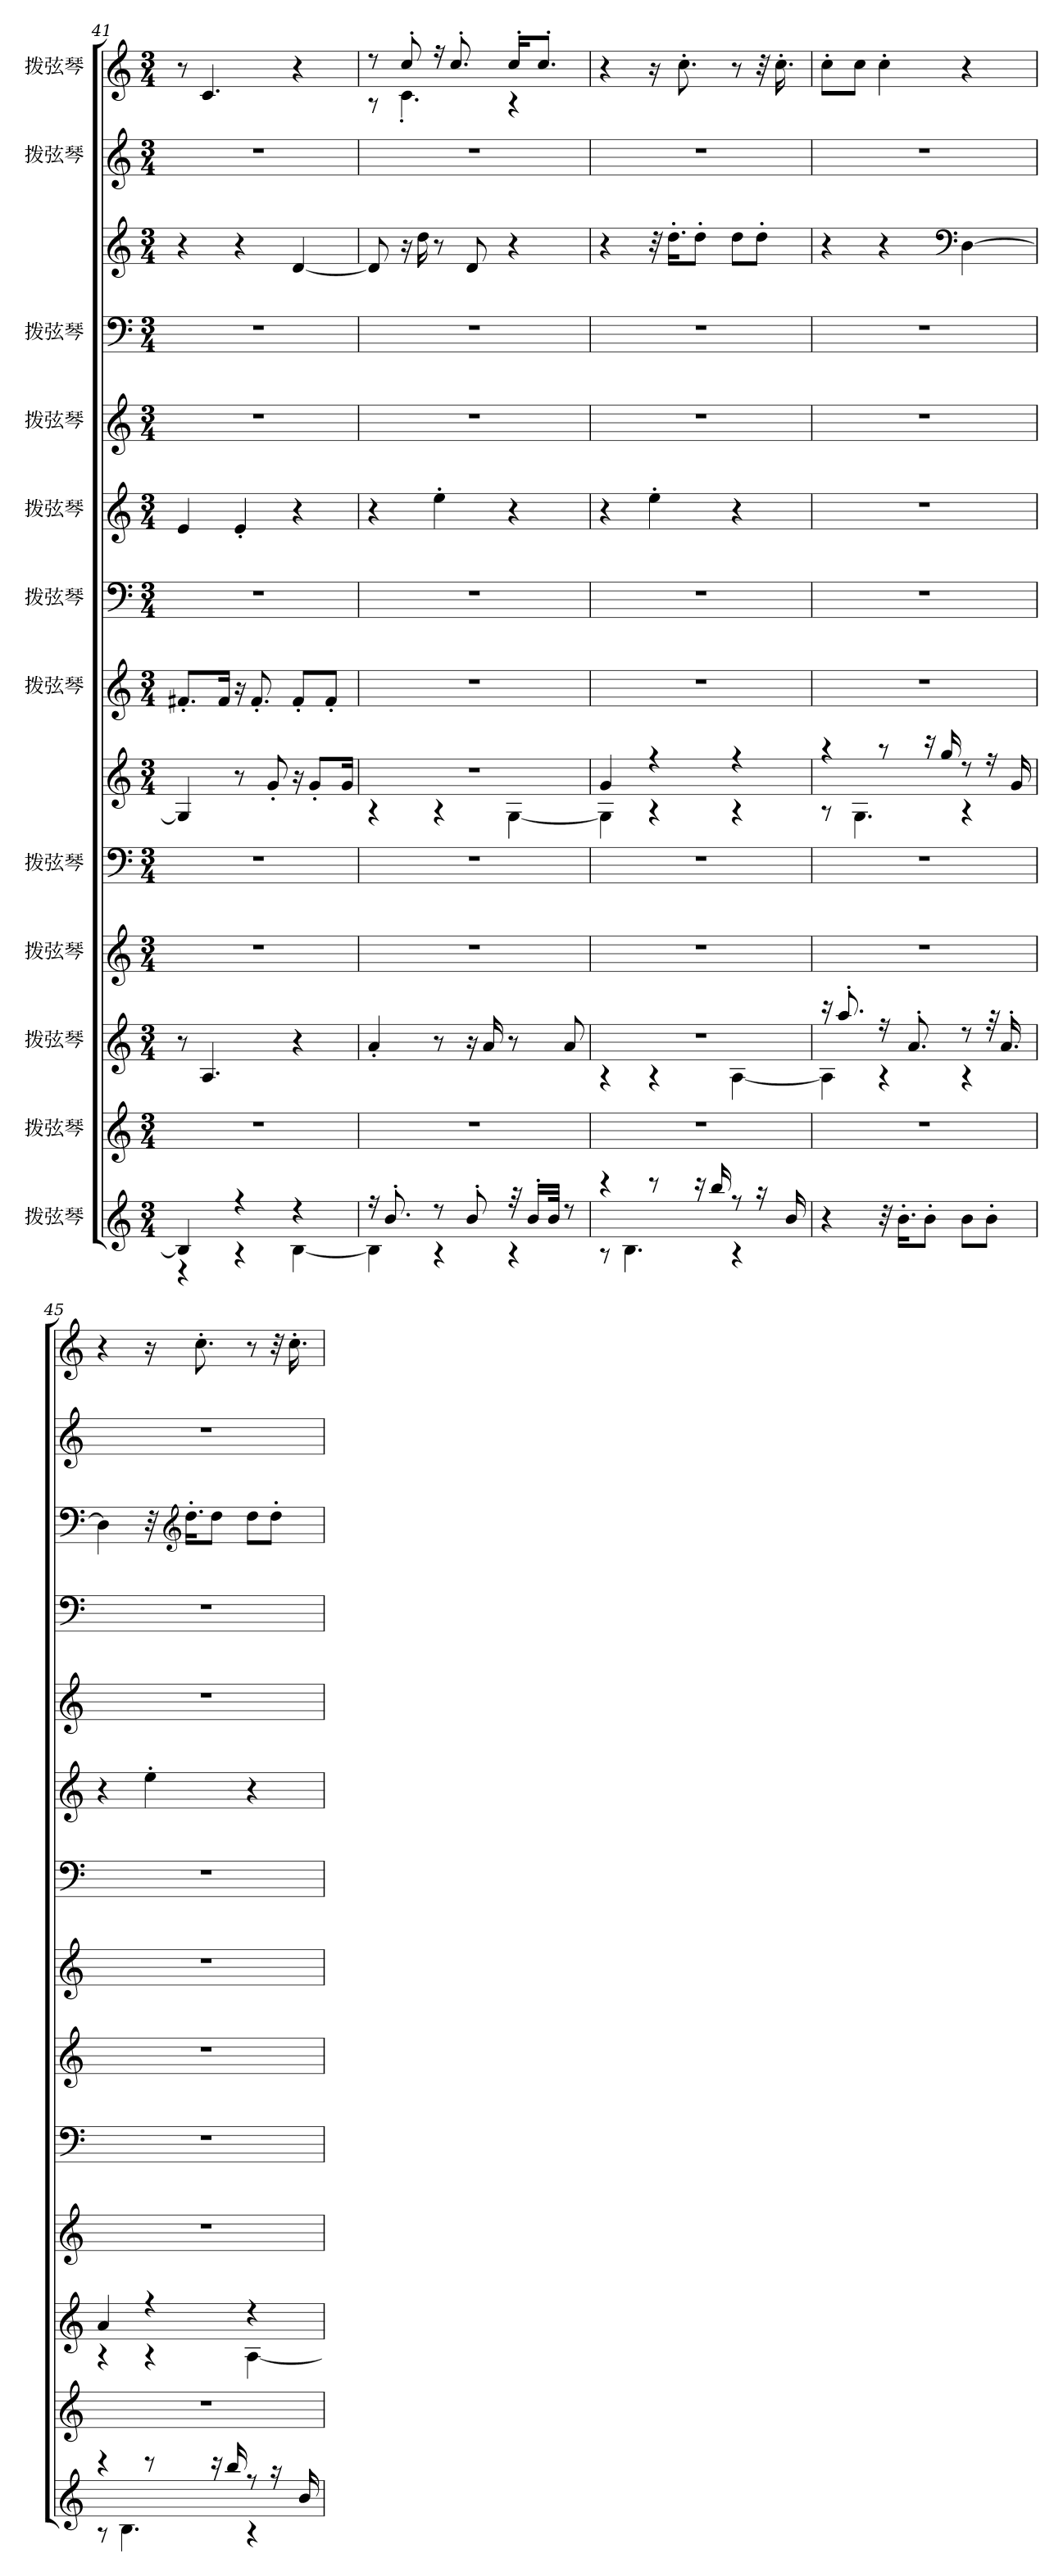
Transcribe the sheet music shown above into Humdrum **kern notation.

**kern	**kern	**kern	**kern	**kern	**kern	**kern	**kern	**kern	**kern	**kern	**kern	**kern	**kern
*part12	*part11	*part10	*part9	*part8	*part8	*part7	*part6	*part5	*part4	*part3	*part3	*part2	*part1
*staff14	*staff13	*staff12	*staff11	*staff10	*staff9	*staff8	*staff7	*staff6	*staff5	*staff4	*staff3	*staff2	*staff1
*I"拨弦琴	*I"拨弦琴	*I"拨弦琴	*I"拨弦琴	*I"拨弦琴	*	*I"拨弦琴	*I"拨弦琴	*I"拨弦琴	*I"拨弦琴	*I"拨弦琴	*	*I"拨弦琴	*I"拨弦琴
*clefG2	*clefG2	*clefG2	*clefG2	*clefF4	*clefG2	*clefG2	*clefF4	*clefG2	*clefG2	*clefF4	*clefG2	*clefG2	*clefG2
*k[]	*k[]	*k[]	*k[]	*k[]	*k[]	*k[]	*k[]	*k[]	*k[]	*k[]	*k[]	*k[]	*k[]
*M3/4	*M3/4	*M3/4	*M3/4	*M3/4	*M3/4	*M3/4	*M3/4	*M3/4	*M3/4	*M3/4	*M3/4	*M3/4	*M3/4
=41	=41	=41	=41	=41	=41	=41	=41	=41	=41	=41	=41	=41	=41
*^	*	*	*	*	*	*	*	*	*	*	*	*	*
4B/]	4r	2.r	8r	2.r	2.r	4G/]	8.f#X'/L	2.r	4e/	2.r	2.r	4r	2.r	8r
.	.	.	4.A/	.	.	.	.	.	.	.	.	.	.	4.c/
.	.	.	.	.	.	.	16f#/Jk	.	.	.	.	.	.	.
4r	4r	.	.	.	.	8r	16r	.	4e'/	.	.	4r	.	.
.	.	.	.	.	.	.	8.f#'/	.	.	.	.	.	.	.
.	.	.	.	.	.	8g'/	.	.	.	.	.	.	.	.
4r	[4B\	.	4r	.	.	16r	8f#'/L	.	4r	.	.	[4d/	.	4r
.	.	.	.	.	.	8g'/L	.	.	.	.	.	.	.	.
.	.	.	.	.	.	.	8f#'/J	.	.	.	.	.	.	.
.	.	.	.	.	.	16g/Jk	.	.	.	.	.	.	.	.
=42	=42	=42	=42	=42	=42	=42	=42	=42	=42	=42	=42	=42	=42	=42
*	*	*	*	*	*	*^	*	*	*	*	*	*	*	*^
16r	4B\]	2.r	4a'/	2.r	2.r	2.r	4r	2.r	2.r	4r	2.r	2.r	8d/]	2.r	8r	8r
8.b'/	.	.	.	.	.	.	.	.	.	.	.	.	.	.	.	.
.	.	.	.	.	.	.	.	.	.	.	.	.	16r	.	8cc'/	4.c'\
.	.	.	.	.	.	.	.	.	.	.	.	.	16dd\	.	.	.
8r	4r	.	8r	.	.	.	4r	.	.	4ee'\	.	.	8r	.	16r	.
.	.	.	.	.	.	.	.	.	.	.	.	.	.	.	8.cc'/	.
8b'/	.	.	16r	.	.	.	.	.	.	.	.	.	8d/	.	.	.
.	.	.	16a/	.	.	.	.	.	.	.	.	.	.	.	.	.
32r	4r	.	8r	.	.	.	[4G\	.	.	4r	.	.	4r	.	16cc'/KL	4r
16b'/LL	.	.	.	.	.	.	.	.	.	.	.	.	.	.	.	.
.	.	.	.	.	.	.	.	.	.	.	.	.	.	.	8.cc'/J	.
32b/JJk	.	.	.	.	.	.	.	.	.	.	.	.	.	.	.	.
8r	.	.	8a/	.	.	.	.	.	.	.	.	.	.	.	.	.
*	*	*	*	*	*	*	*	*	*	*	*	*	*	*	*v	*v
!!LO:PB:g=z
=43	=43	=43	=43	=43	=43	=43	=43	=43	=43	=43	=43	=43	=43	=43	=43
*	*	*	*^	*	*	*	*	*	*	*	*	*	*	*	*
4r	8r	2.r	2.r	4r	2.r	2.r	4g/	4G\]	2.r	2.r	4r	2.r	2.r	4r	2.r	4r
.	4.B\	.	.	.	.	.	.	.	.	.	.	.	.	.	.	.
8r	.	.	.	4r	.	.	4r	4r	.	.	4ee'\	.	.	32r	.	16r
.	.	.	.	.	.	.	.	.	.	.	.	.	.	16.dd'\KL	.	.
.	.	.	.	.	.	.	.	.	.	.	.	.	.	.	.	8.cc'\
16r	.	.	.	.	.	.	.	.	.	.	.	.	.	8dd'\J	.	.
16bb/	.	.	.	.	.	.	.	.	.	.	.	.	.	.	.	.
8r	4r	.	.	[4A\	.	.	4r	4r	.	.	4r	.	.	8dd\L	.	8r
16r	.	.	.	.	.	.	.	.	.	.	.	.	.	8dd'\J	.	32r
.	.	.	.	.	.	.	.	.	.	.	.	.	.	.	.	16.cc'\
16b/	.	.	.	.	.	.	.	.	.	.	.	.	.	.	.	.
*v	*v	*	*	*	*	*	*	*	*	*	*	*	*	*	*	*
=44	=44	=44	=44	=44	=44	=44	=44	=44	=44	=44	=44	=44	=44	=44	=44
4r	2.r	16r	4A\]	2.r	2.r	4r	8r	2.r	2.r	2.r	2.r	2.r	4r	2.r	8cc'\L
.	.	8.aa'/	.	.	.	.	.	.	.	.	.	.	.	.	.
.	.	.	.	.	.	.	4.G\	.	.	.	.	.	.	.	8cc\J
32r	.	16r	4r	.	.	8r	.	.	.	.	.	.	4r	.	4cc'\
16.b'\KL	.	.	.	.	.	.	.	.	.	.	.	.	.	.	.
.	.	8.a'/	.	.	.	.	.	.	.	.	.	.	.	.	.
8b'\J	.	.	.	.	.	16r	.	.	.	.	.	.	.	.	.
.	.	.	.	.	.	16gg/	.	.	.	.	.	.	.	.	.
*	*	*	*	*	*	*	*	*	*	*	*	*	*clefF4	*	*
8b\L	.	8r	4r	.	.	8r	4r	.	.	.	.	.	[4D\	.	4r
8b'\J	.	32r	.	.	.	16r	.	.	.	.	.	.	.	.	.
.	.	16.a'/	.	.	.	.	.	.	.	.	.	.	.	.	.
.	.	.	.	.	.	16g/	.	.	.	.	.	.	.	.	.
*	*	*	*	*	*	*v	*v	*	*	*	*	*	*	*	*
=45	=45	=45	=45	=45	=45	=45	=45	=45	=45	=45	=45	=45	=45	=45
*^	*	*	*	*	*	*	*	*	*	*	*	*	*	*
4r	8r	2.r	4a/	4r	2.r	2.r	2.r	2.r	2.r	4r	2.r	2.r	4D\]	2.r	4r
.	4.B\	.	.	.	.	.	.	.	.	.	.	.	.	.	.
8r	.	.	4r	4r	.	.	.	.	.	4ee'\	.	.	32r	.	16r
*	*	*	*	*	*	*	*	*	*	*	*	*	*clefG2	*	*
.	.	.	.	.	.	.	.	.	.	.	.	.	16.dd'\KL	.	.
.	.	.	.	.	.	.	.	.	.	.	.	.	.	.	8.cc'\
16r	.	.	.	.	.	.	.	.	.	.	.	.	8dd\J	.	.
16bb/	.	.	.	.	.	.	.	.	.	.	.	.	.	.	.
8r	4r	.	4r	[4A\	.	.	.	.	.	4r	.	.	8dd\L	.	8r
16r	.	.	.	.	.	.	.	.	.	.	.	.	8dd'\J	.	32r
.	.	.	.	.	.	.	.	.	.	.	.	.	.	.	16.cc'\
16b/	.	.	.	.	.	.	.	.	.	.	.	.	.	.	.
*v	*v	*	*v	*v	*	*	*	*	*	*	*	*	*	*	*
=	=	=	=	=	=	=	=	=	=	=	=	=	=
*-	*-	*-	*-	*-	*-	*-	*-	*-	*-	*-	*-	*-	*-
